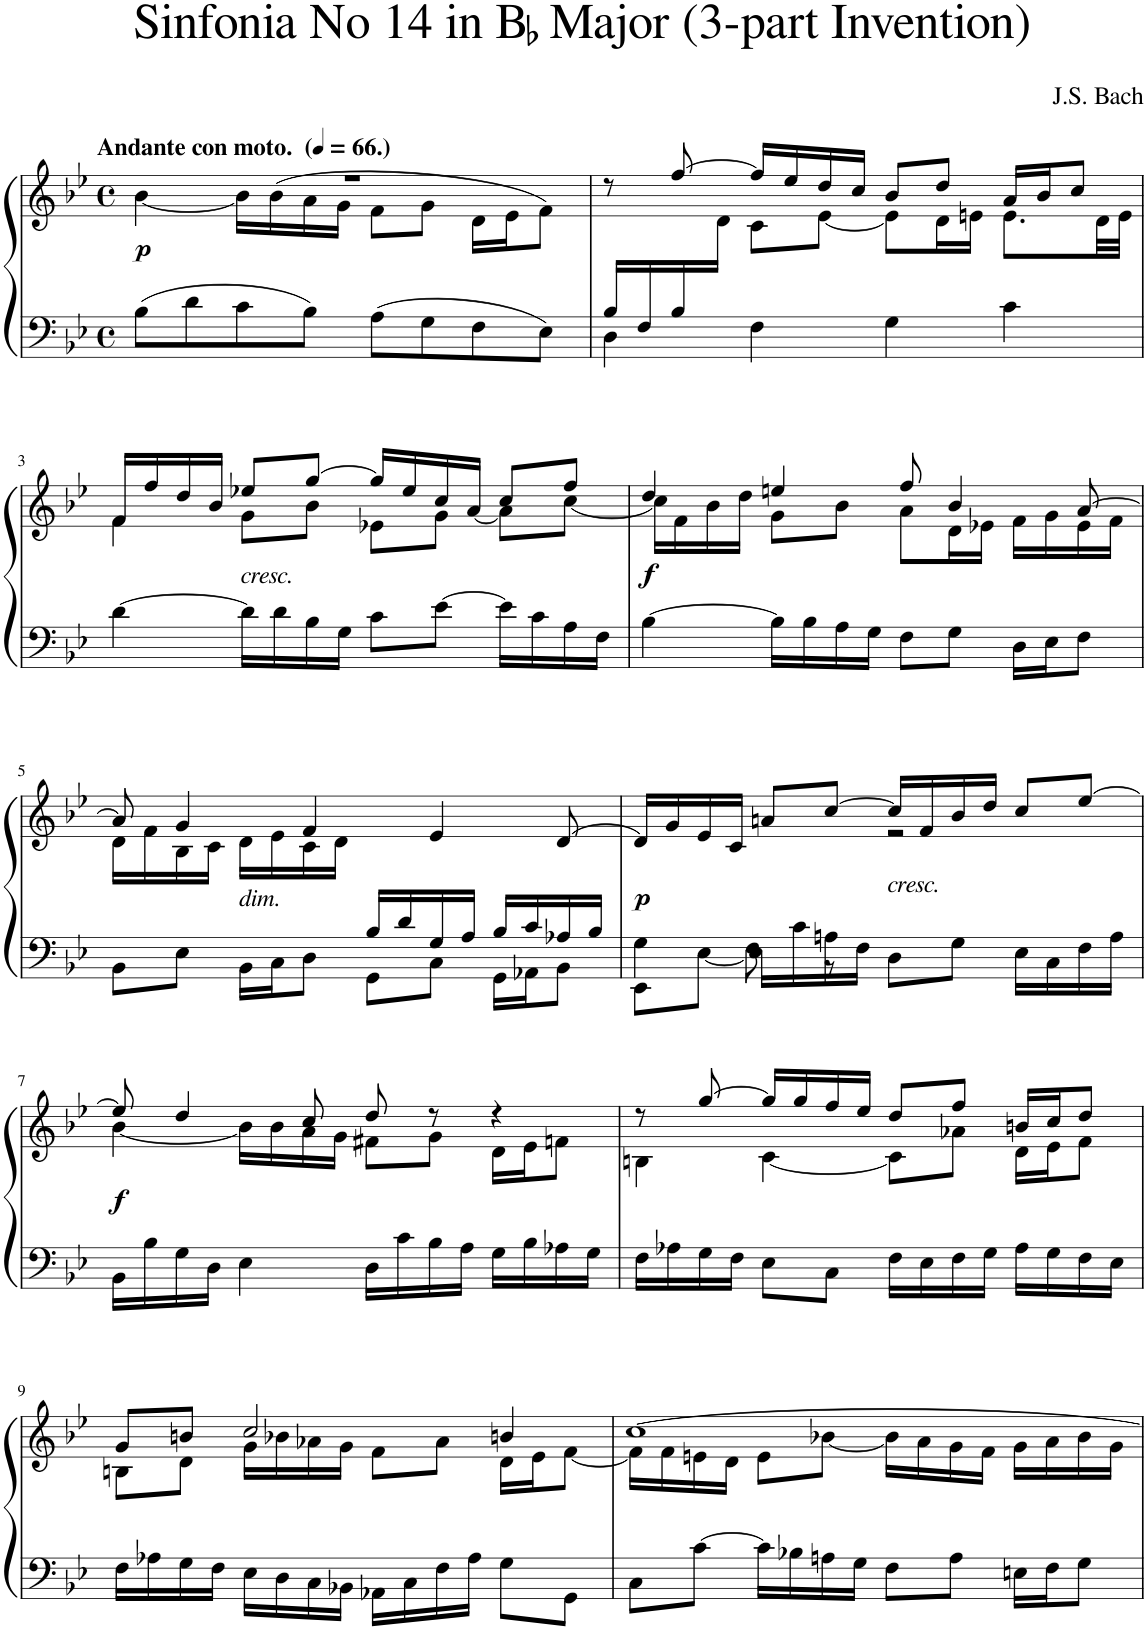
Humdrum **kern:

**kern	**kern	**dynam
*part1	*part1	*part1
*staff2	*staff1	*staff1/2
*I"Piano	*	*
*I'Pno.	*	*
*clefF4	*clefG2	*
*k[b-e-]	*k[b-e-]	*
*M4/4	*M4/4	*
*met(c)	*met(c)	*
*MM66	*MM66	*
=1	=1	=1
*	*^	*
!	!LO:TX:a:B:t=Andante con moto.  (	!	!
!	!LO:TX:a:B:t=.)	!	!
!	!	!	!LO:DY:b
8B-\L	1r	[4b-\	p
8d\	.	.	.
8c\	.	16b-\LL]	.
.	.	(>16b-\	.
8B-\J	.	16a\	.
.	.	16g\JJ	.
8A\L	.	8f\L	.
8G\	.	8g\J	.
8F\	.	16d\LL	.
.	.	16e-\J	.
8E-\J	.	8f\J)	.
=2	=2	=2	=2
*^	*	*	*
16B-/LL	4D\	8r	8.ryy	.
16F/	.	.	.	.
16B-/	.	[8ff/	.	.
2ryy	.	.	16d\JJ	.
.	4F\	16ff/LL]	8c\L	.
.	.	16ee-/	.	.
.	.	16dd/	[8e-\J	.
.	.	16cc/JJ	.	.
.	4G\	8b-/L	8e-\L]	.
.	.	8dd/J	16d\L	.
4ryy	.	.	16en\JJ	.
.	4c\	16a/LL	8.e\L	.
.	.	16b-/J	.	.
.	.	8cc/J	.	.
16ryy	.	.	32d\LL	.
.	.	.	32e\JJJ	.
*v	*v	*	*	*
!!LO:LB:g=z	!!
=3	=3	=3	=3
[4d\	16f/LL	4f\	.
.	16ff/	.	.
.	16dd/	.	.
.	16b-/JJ	.	.
!	!LO:TX:b:i:t=cresc.	!	!
16d\LL]	8ee-X/L	8g\L	.
16d\	.	.	.
16B-\	[8gg/J	8b-\J	.
16G\JJ	.	.	.
8c\L	16gg/LL]	8e-X\L	.
.	16ee-/	.	.
[8e-\J	16cc/	8g\J	.
.	[<16a/JJ	.	.
16e-\LL]	8cc/L	8a\L]	.
16c\	.	.	.
16A\	8ff/J	[8cc\J	.
16F\JJ	.	.	.
=4	=4	=4	=4
!	!	!	!LO:DY:b
[4B-\	4dd/	16cc\LL]	f
.	.	16f\	.
.	.	16b-\	.
.	.	16dd\JJ	.
16B-\LL]	4een/	8g\L	.
16B-\	.	.	.
16A\	.	8b-\J	.
16G\JJ	.	.	.
8F\L	8ff/	8a\L	.
8G\J	4b-/	16d\L	.
.	.	16e-X\JJ	.
16D\LL	.	16f\LL	.
16E-\J	.	16g\	.
8F\J	[8a/	16e-\	.
.	.	16f\JJ	.
!!LO:LB:g=z	!!
=5	=5	=5	=5
*^	*	*	*
2ryy	8BB-\L	8a/]	16d\LL	.
.	.	.	16f\	.
.	8E-\J	4g/	16B-\	.
.	.	.	16c\JJ	.
!	!	!	!LO:TX:b:i:t=dim.	!
.	16BB-\LL	.	16d\LL	.
.	16C\J	.	16e-\	.
.	8D\J	4f/	16c\	.
.	.	.	16d\JJ	.
16B-/LL	8GG\L	.	2ryy	.
16d/	.	.	.	.
16G/	8C\J	4e-/	.	.
16A/JJ	.	.	.	.
16B-/LL	16GG\LL	.	.	.
16c/	16AA-X\J	.	.	.
16A-X/	8BB-\J	[8d/	.	.
16B-/JJ	.	.	.	.
=6	=6	=6	=6	=6
!	!	!	!	!LO:DY:b
4G\	8EE-\L	16d/LL]	4.ryy	p
.	.	16g/	.	.
.	[<8E-\J	16e-/	.	.
.	.	16c/JJ	.	.
8F\	16E-\LL]	8an/L	.	.
.	16c\	.	.	.
2ryy	16An\	[8cc/J	8r	.
.	16F\JJ	.	.	.
!	!	!LO:TX:b:i:t=cresc.	!	!
.	8D\L	16cc/LL]	2r	.
.	.	16f/	.	.
.	8G\J	16b-/	.	.
.	.	16dd/JJ	.	.
.	16E-\LL	8cc/L	.	.
.	16C\	.	.	.
8ryy	16F\	[8ee-/J	.	.
.	16A\JJ	.	.	.
!!LO:LB:g=z	!!
=7	=7	=7	=7	=7
!	!	!	!	!LO:DY:b
*v	*v	*	*	*
16BB-\LL	8ee-/]	[4b-\	f
16B-\	.	.	.
16G\	4dd/	.	.
16D\JJ	.	.	.
4E-\	.	16b-\LL]	.
.	.	16b-\	.
.	8cc/	16a\	.
.	.	16g\JJ	.
16D\LL	8dd/	8f#X\L	.
16c\	.	.	.
16B-\	8r	8g\J	.
16A\JJ	.	.	.
16G\LL	4r	16d\LL	.
16B-\	.	16e-\J	.
16A-X\	.	8fn\J	.
16G\JJ	.	.	.
=8	=8	=8	=8
16F\LL	8r	4Bn\	.
16A-X\	.	.	.
16G\	[8gg/	.	.
16F\JJ	.	.	.
8E-\L	16gg/LL]	[4c\	.
.	16gg/	.	.
8C\J	16ff/	.	.
.	16ee-/JJ	.	.
16F\LL	8dd/L	8c\L]	.
16E-\	.	.	.
16F\	8ff/J	8a-X\J	.
16G\JJ	.	.	.
16A-\LL	16bn/LL	16d\LL	.
16G\	16cc/J	16e-\J	.
16F\	8dd/J	8f\J	.
16E-\JJ	.	.	.
!!LO:LB:g=z	!!
=9	=9	=9	=9
16F\LL	8g/L	8Bn\L	.
16A-X\	.	.	.
16G\	8bn/J	8d\J	.
16F\JJ	.	.	.
16E-\LL	2cc/	16g\LL	.
16D\	.	16b-X\	.
16C\	.	16a-X\	.
16BB-X\JJ	.	16g\JJ	.
16AA-X\LL	.	8f\L	.
16C\	.	.	.
16F\	.	8a-\J	.
16A-\JJ	.	.	.
8G\L	4bn/	16d\LL	.
.	.	16e-\J	.
8GG\J	.	[8f\J	.
=10	=10	=10	=10
8C\L	[1cc	16f\LL]	.
.	.	16f\	.
[8c\J	.	16en\	.
.	.	16d\JJ	.
16c\LL]	.	8e\L	.
16B-X\	.	.	.
16An\	.	[8b-X\J	.
16G\JJ	.	.	.
8F\L	.	16b-\LL]	.
.	.	16a\	.
8A\J	.	16g\	.
.	.	16f\JJ	.
16En\LL	.	16g\LL	.
16F\J	.	16a\	.
8G\J	.	16b-\	.
.	.	16g\JJ	.
*	*v	*v	*
=	=	=
*-	*-	*-
